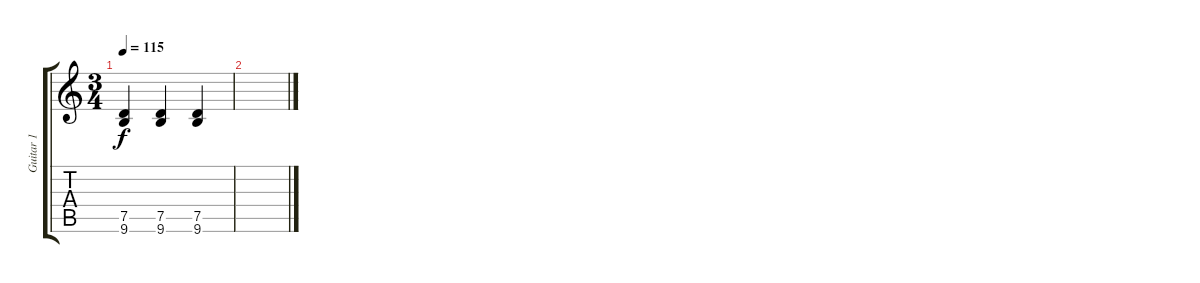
\track ("Guitar 1" "Guitar 1") {instrument distortionguitar}
\staff {score tabs}
\tuning (D4 A3 F3 C3 G2 D2) {hide}
\ts (3 4)
\tempo 115
\clef g2
\ks c
(7.5 9.6).4{dy f} (7.5 9.6).4 (7.5 9.6).4 |
\section ("" "")
